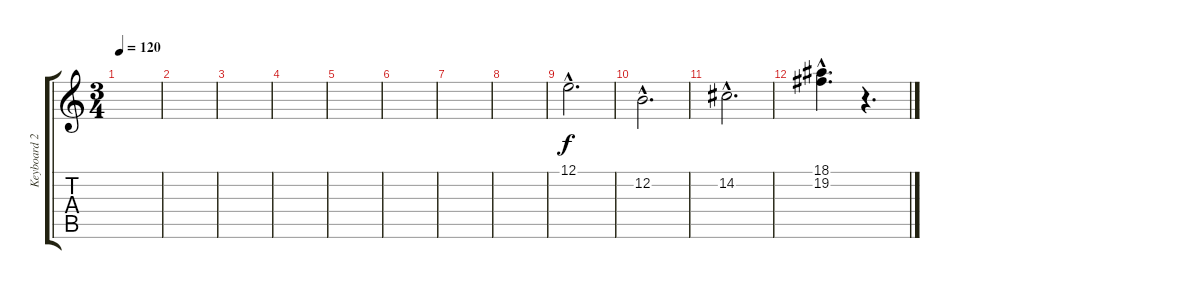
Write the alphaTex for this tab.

\track ("Keyboard 2" "Keyboard 2") {instrument stringensemble1}
\staff {score tabs}
\tuning (E4 B3 G3 D3 A2 E2) {hide}
\ts (3 4)
\tempo 120
\clef g2
\ks c
|
|
|
|
|
|
|
|
12.1{hac}.2{d} |
12.2{hac}.2{d} |
14.2{hac}.2{d} |
(18.1{hac} 19.2{hac}).4{d} r.4{d}
